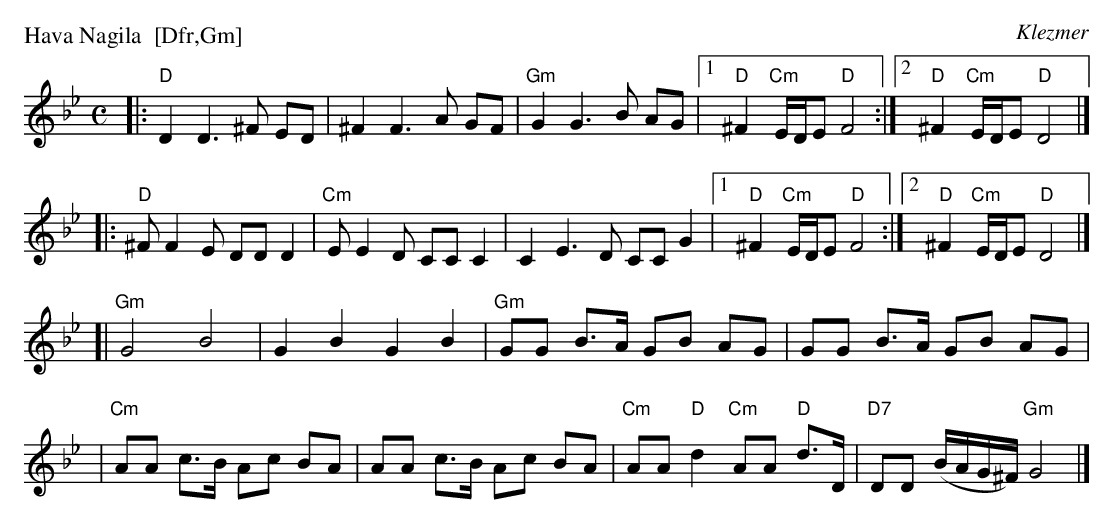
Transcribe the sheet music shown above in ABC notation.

X:1
P: Hava Nagila  [Dfr,Gm]
O: Klezmer
M: C
L: 1/8
K: Dphr
|: "D"D2 D3 ^F ED | ^F2 F3 A GF | "Gm"G2 G3 B AG \
|1 "D"^F2 "Cm"E/D/E "D"F4 :|2 "D"^F2 "Cm"E/D/E "D"D4 |]
|: "D"^FF2E DD D2 | "Cm"EE2D CC C2 | C2E3D CC G2 \
|1 "D"^F2 "Cm"E/D/E "D"F4 :|2 "D"^F2 "Cm"E/D/E "D"D4 |]
[|"Gm"G4 B4 | G2 B2 G2 B2 \
| "Gm"GG B>A GB AG | GG B>A GB AG |
| "Cm"AA c>B Ac BA | AA c>B Ac BA \
| "Cm"AA "D"d2 "Cm"AA "D"d>D | "D7"DD (B/A/G/^F/) "Gm"G4 |]
